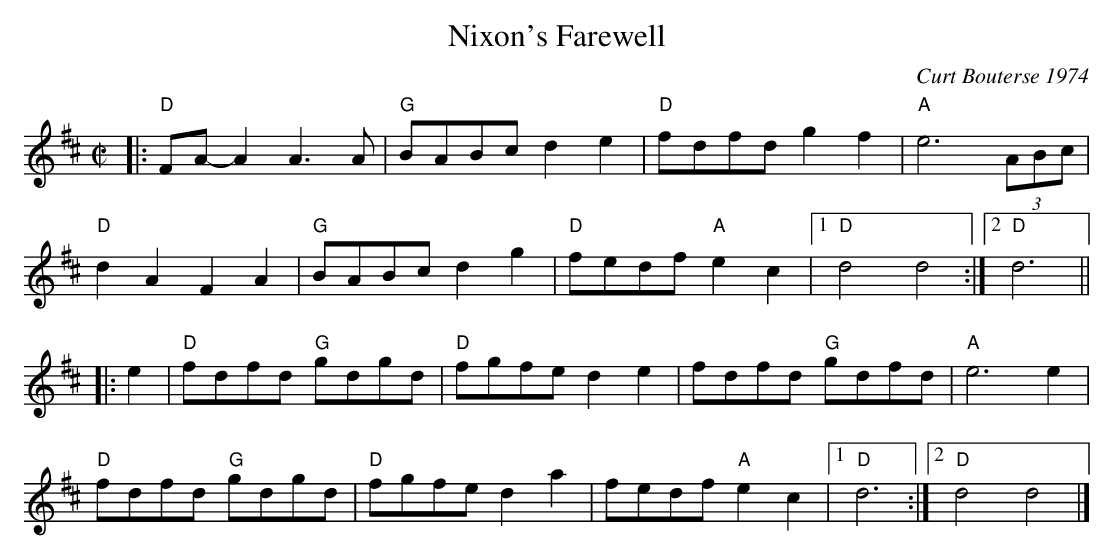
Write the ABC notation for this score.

X:1
T:Nixon's Farewell
C:Curt Bouterse 1974
L:1/8
M:C|
K:D
|:"D"FA-A2 A3A | "G"BABc d2e2 | "D"fdfd g2f2 | "A"e6 (3ABc |
"D"d2A2 F2A2 | "G"BABc d2g2 | "D"fedf "A"e2c2 |1 "D"d4 d4 :|2 "D"d6  ||
|:e2|"D"fdfd "G"gdgd | "D"fgfe d2e2 | fdfd "G"gdfd | "A"e6 e2 |
"D"fdfd "G"gdgd | "D"fgfe d2a2 | fedf "A"e2c2 |1  "D"d6:|2 "D"d4 d4 |]
